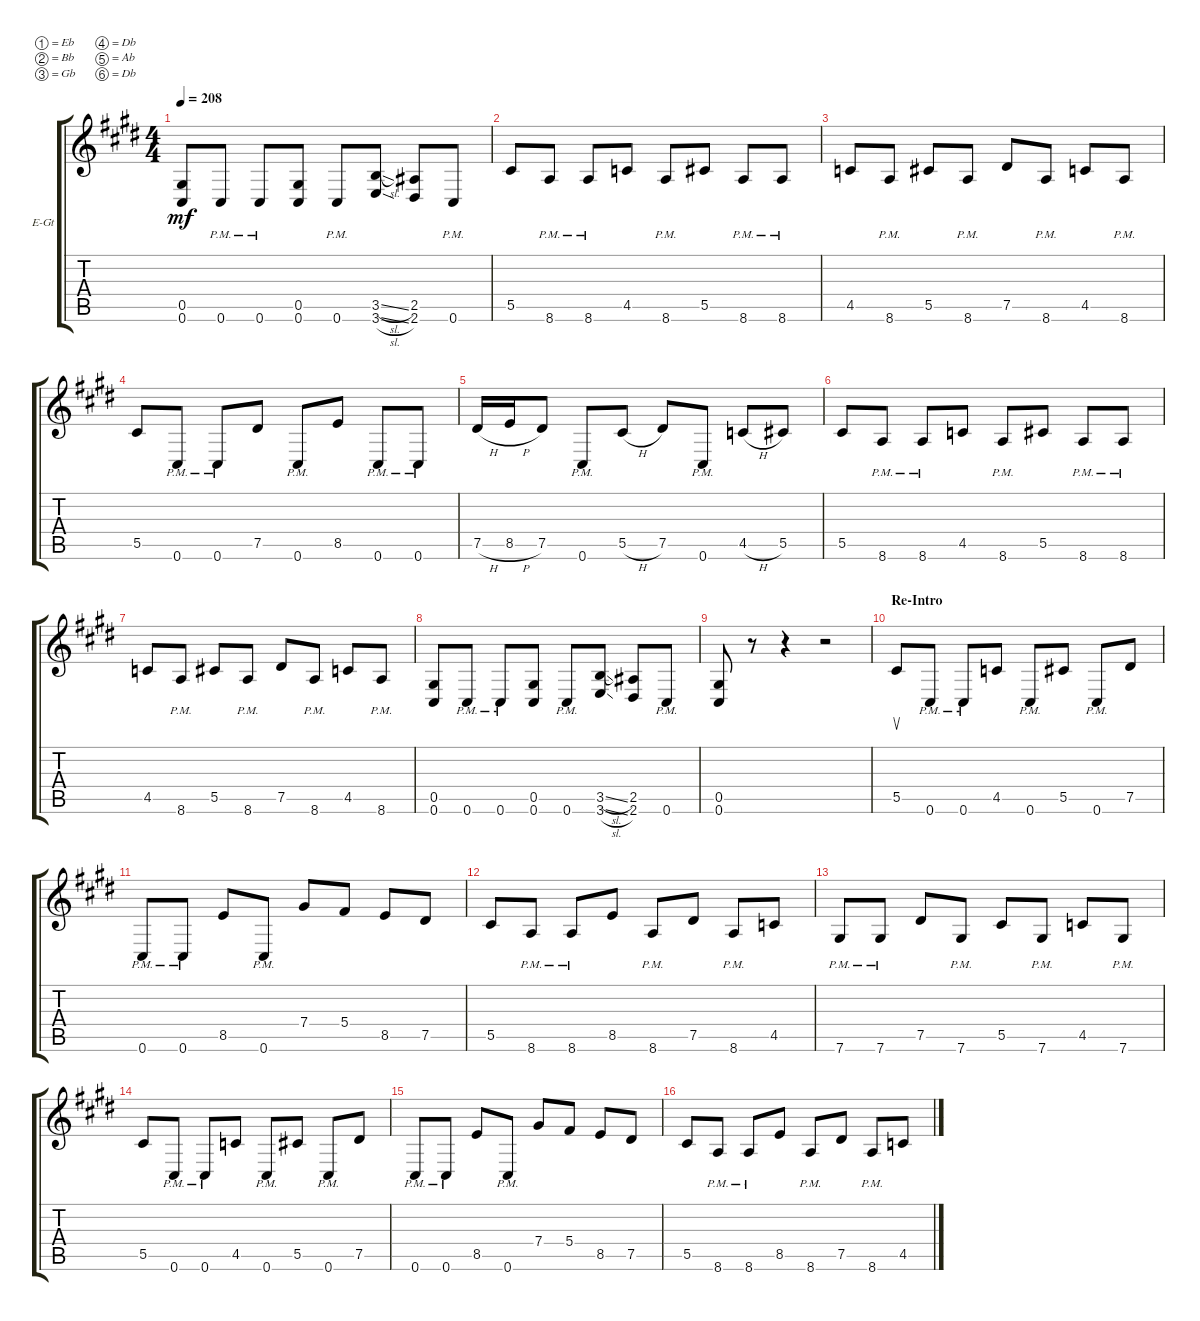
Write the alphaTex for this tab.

\defaultSystemsLayout 4
\bracketExtendMode groupsimilarinstruments
\firstSystemTrackNameOrientation horizontal
\otherSystemsTrackNameOrientation horizontal
\track ("Nik Davies - Guitar" "E-Gt") {instrument distortionguitar}
\staff {score tabs}
\tuning (Eb4 Bb3 Gb3 Db3 Ab2 Db2)
\ts (4 4)
\tempo 208
\clef g2
\ks c#minor
(0.5 0.6).8{dy mf} 0.6{pm}.8 0.6{pm}.8 (0.6 0.5).8 0.6{pm}.8 (3.6{sl} 3.5{sl}).8 (2.5 2.6).8 0.6{pm}.8 |
5.5.8 8.6{pm}.8 8.6{pm}.8 4.5.8 8.6{pm}.8 5.5.8 8.6{pm}.8 8.6{pm}.8 |
4.5.8 8.6{pm}.8 5.5.8 8.6{pm}.8 7.5.8 8.6{pm}.8 4.5.8 8.6{pm}.8 |
5.5.8 0.6{pm}.8 0.6{pm}.8 7.5.8 0.6{pm}.8 8.5.8 0.6{pm}.8 0.6{pm}.8 |
7.5{h}.16 8.5{h}.16 7.5.8 0.6{pm}.8 5.5{h}.8 7.5.8 0.6{pm}.8 4.5{h}.8 5.5.8 |
5.5.8 8.6{pm}.8 8.6{pm}.8 4.5.8 8.6{pm}.8 5.5.8 8.6{pm}.8 8.6{pm}.8 |
4.5.8 8.6{pm}.8 5.5.8 8.6{pm}.8 7.5.8 8.6{pm}.8 4.5.8 8.6{pm}.8 |
(0.5 0.6).8 0.6{pm}.8 0.6{pm}.8 (0.6 0.5).8 0.6{pm}.8 (3.6{sl} 3.5{sl}).8 (2.5 2.6).8 0.6{pm}.8 |
(0.5 0.6).8 r.8 r.4 r.2 |
\section ("" "Re-Intro")
5.5.8{su} 0.6{pm}.8 0.6{pm}.8 4.5.8 0.6{pm}.8 5.5.8 0.6{pm}.8 7.5.8 |
0.6{pm}.8 0.6{pm}.8 8.5.8 0.6{pm}.8 7.4.8 5.4.8 8.5.8 7.5.8 |
5.5.8 8.6{pm}.8 8.6{pm}.8 8.5.8 8.6{pm}.8 7.5.8 8.6{pm}.8 4.5.8 |
7.6{pm}.8 7.6{pm}.8 7.5.8 7.6{pm}.8 5.5.8 7.6{pm}.8 4.5.8 7.6{pm}.8 |
5.5.8 0.6{pm}.8 0.6{pm}.8 4.5.8 0.6{pm}.8 5.5.8 0.6{pm}.8 7.5.8 |
0.6{pm}.8 0.6{pm}.8 8.5.8 0.6{pm}.8 7.4.8 5.4.8 8.5.8 7.5.8 |
5.5.8 8.6{pm}.8 8.6{pm}.8 8.5.8 8.6{pm}.8 7.5.8 8.6{pm}.8 4.5.8
